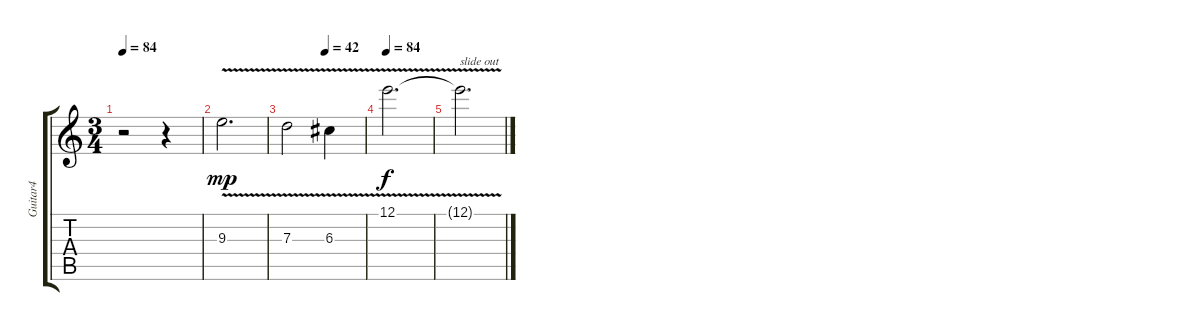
\track ("Guitar4" "Guitar4") {instrument distortionguitar}
\staff {score tabs}
\tuning (E4 B3 G3 D3 A2 E2) {hide}
\ts (3 4)
\tempo 84
\clef g2
\ks c
r.2{dy f} r.4 |
9.3{v}.2{d dy mp} |
\tempo (42 0.5)
7.3{v}.2 6.3{v}.4 |
\tempo 84
12.1{v}.2{d dy f} |
12.1{t}.2{d txt "slide out"}
